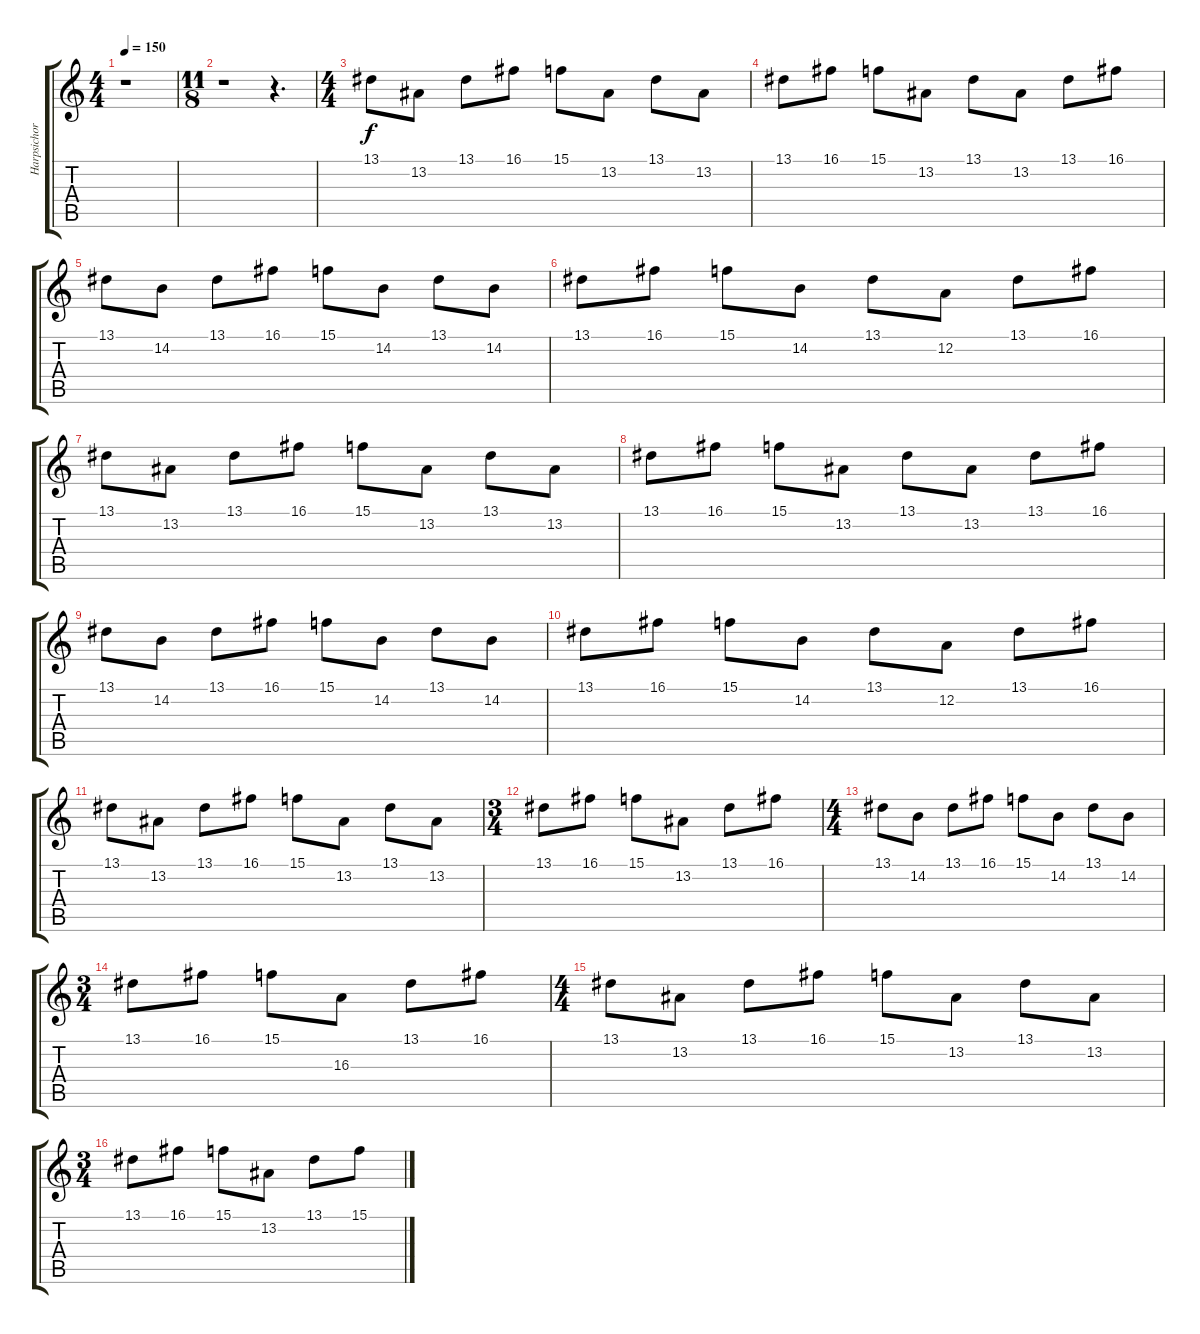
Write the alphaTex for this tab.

\track ("Harpsichord" "Harpsichor") {instrument harpsichord}
\staff {score tabs}
\tuning (D4 A3 F3 C3 G2 D2) {hide}
\ts (4 4)
\tempo 150
\clef g2
\ks c
r.1{dy f} |
\ts (11 8)
r.1 r.4{d} |
\ts (4 4)
13.1.8 13.2.8 13.1.8 16.1.8 15.1.8 13.2.8 13.1.8 13.2.8 |
13.1.8 16.1.8 15.1.8 13.2.8 13.1.8 13.2.8 13.1.8 16.1.8 |
13.1.8 14.2.8 13.1.8 16.1.8 15.1.8 14.2.8 13.1.8 14.2.8 |
13.1.8 16.1.8 15.1.8 14.2.8 13.1.8 12.2.8 13.1.8 16.1.8 |
13.1.8 13.2.8 13.1.8 16.1.8 15.1.8 13.2.8 13.1.8 13.2.8 |
13.1.8 16.1.8 15.1.8 13.2.8 13.1.8 13.2.8 13.1.8 16.1.8 |
13.1.8 14.2.8 13.1.8 16.1.8 15.1.8 14.2.8 13.1.8 14.2.8 |
13.1.8 16.1.8 15.1.8 14.2.8 13.1.8 12.2.8 13.1.8 16.1.8 |
13.1.8 13.2.8 13.1.8 16.1.8 15.1.8 13.2.8 13.1.8 13.2.8 |
\ts (3 4)
13.1.8 16.1.8 15.1.8 13.2.8 13.1.8 16.1.8 |
\ts (4 4)
13.1.8 14.2.8 13.1.8 16.1.8 15.1.8 14.2.8 13.1.8 14.2.8 |
\ts (3 4)
13.1.8 16.1.8 15.1.8 16.3.8 13.1.8 16.1.8 |
\ts (4 4)
13.1.8 13.2.8 13.1.8 16.1.8 15.1.8 13.2.8 13.1.8 13.2.8 |
\ts (3 4)
13.1.8 16.1.8 15.1.8 13.2.8 13.1.8 15.1.8
